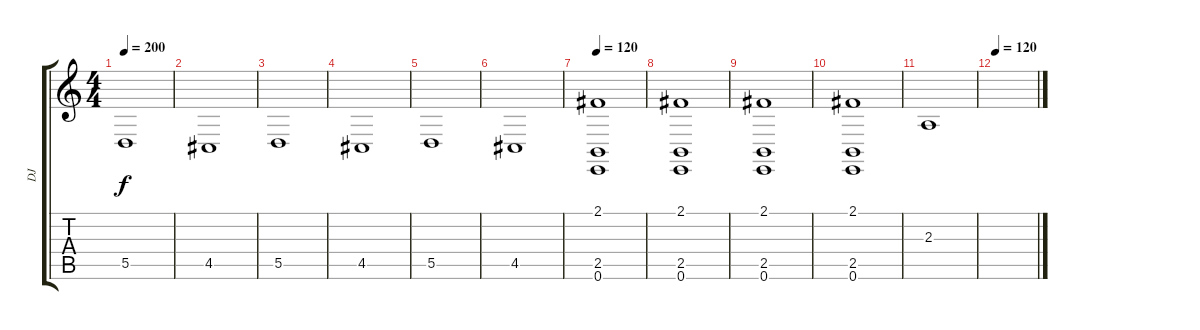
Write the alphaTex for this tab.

\track ("DJ" "DJ") {instrument pad7halo}
\staff {score tabs}
\tuning (E4 B3 G3 D3 A2 E2) {hide}
\ts (4 4)
\tempo 200
\clef g2
\ks c
5.5.1{dy f} |
4.5.1 |
5.5.1 |
4.5.1 |
5.5.1 |
4.5.1 |
\tempo 120
(2.1 2.5 0.6).1{instrument fx5brightness} |
(2.1 2.5 0.6).1 |
(2.1 2.5 0.6).1 |
(2.1 2.5 0.6).1 |
2.3.1{instrument reversecymbal} |
\tempo 120
